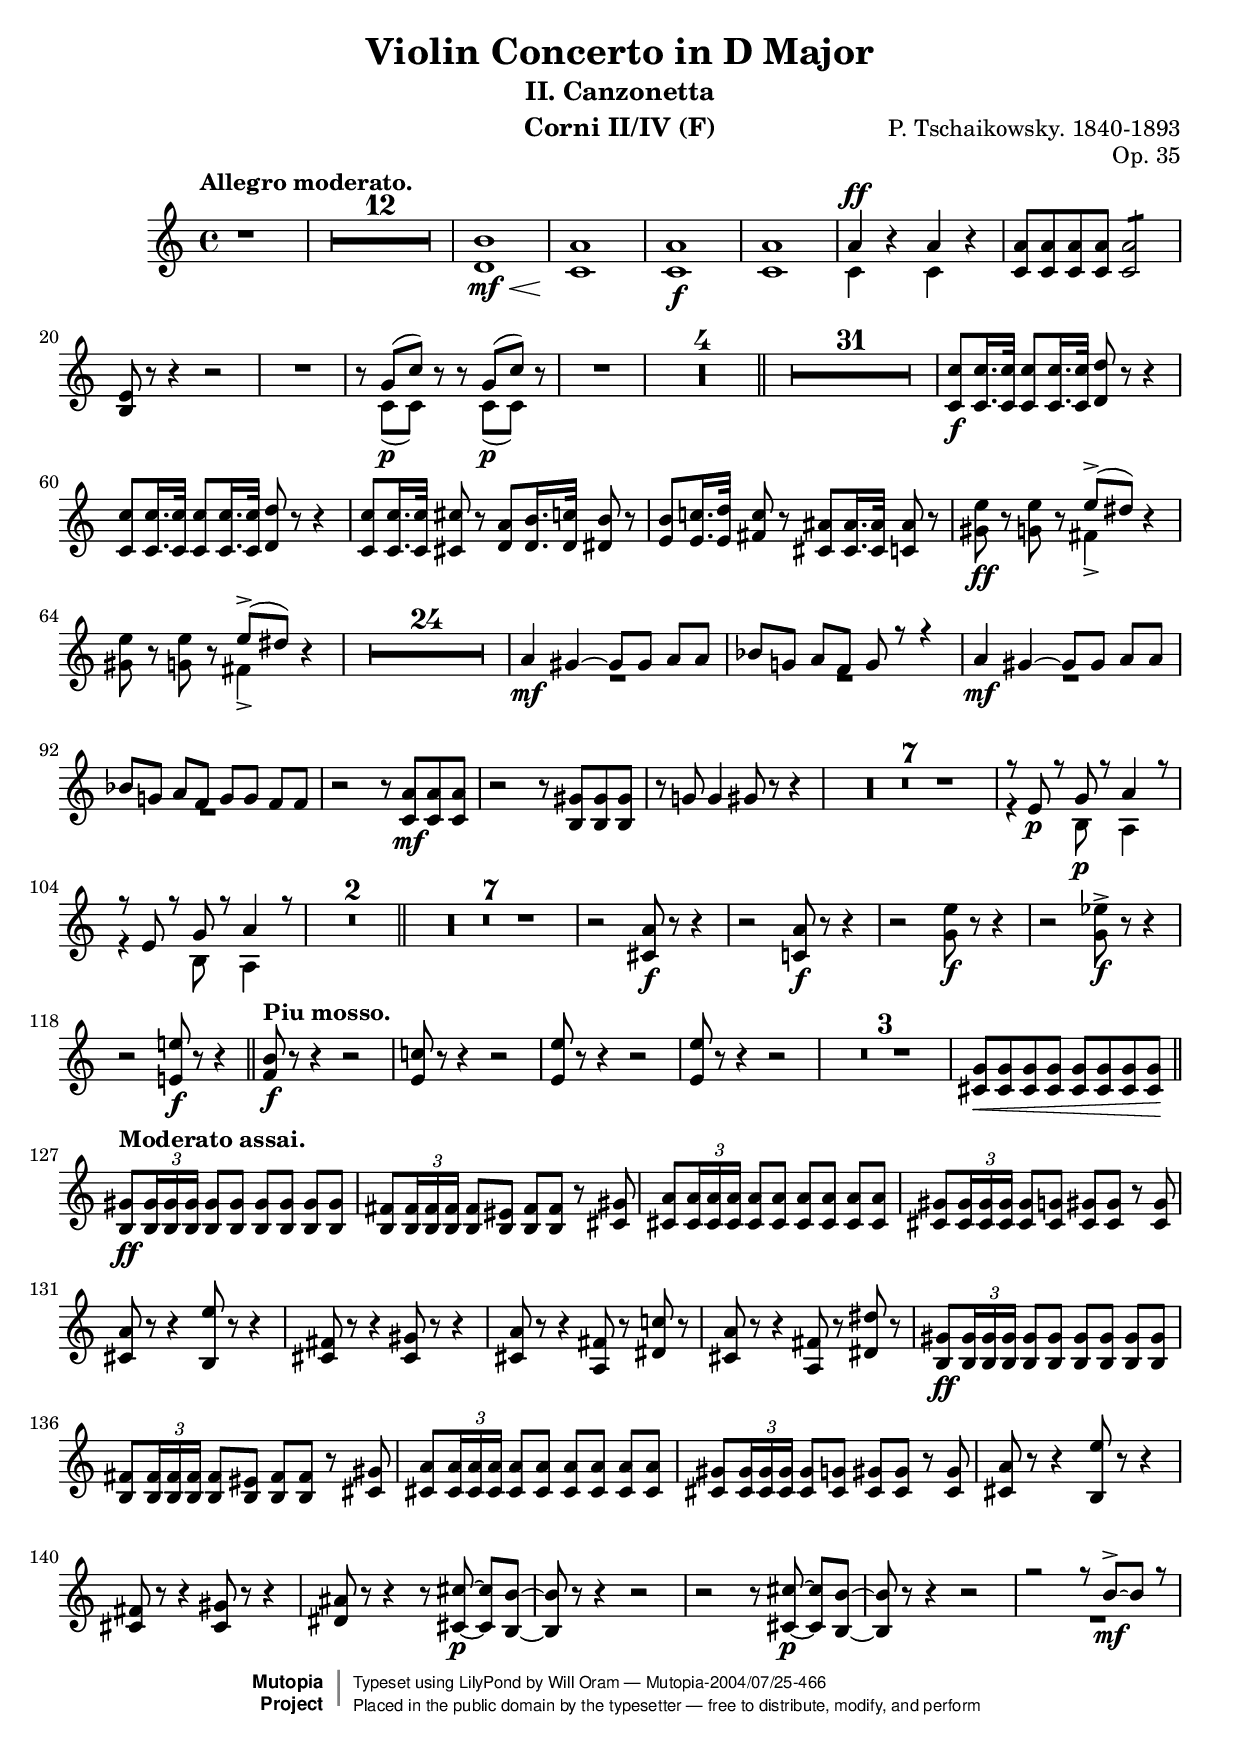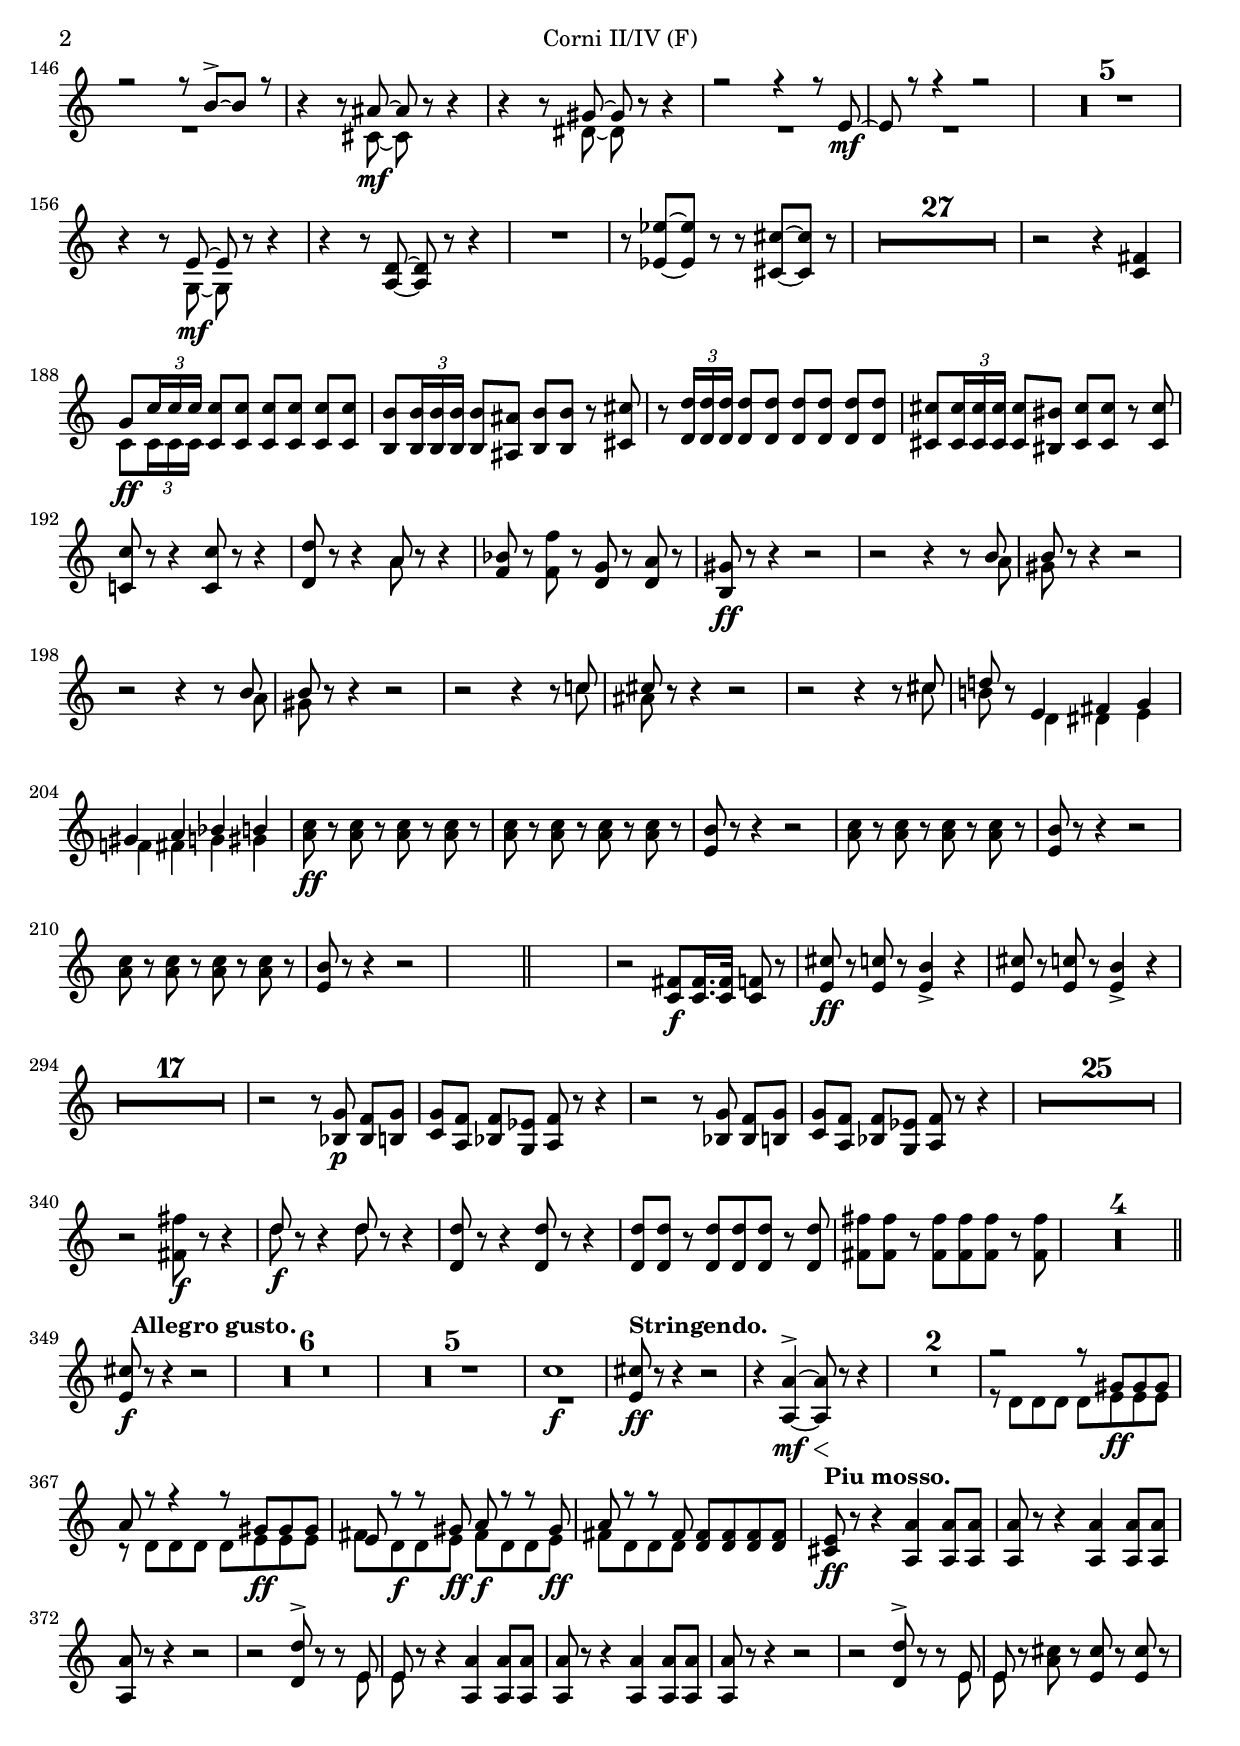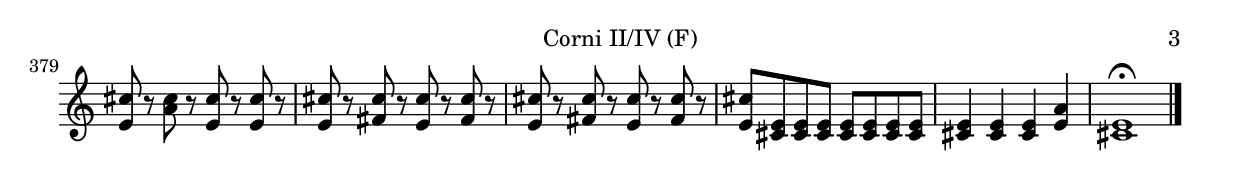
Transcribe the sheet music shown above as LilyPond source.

\version "2.18.0"
\include "english.ly"
\include "../defs.ily"
\include "global.ily"
\include "header.ily"

\version "2.18.0"

theHornssecond =  \relative c' {
	\transposition f'
	\clef "treble"
	\key c \major
	
	\override Staff.TupletBracket.bracket-visibility = ##f
	
	r1
	
	R1*12
	
	< d b' >1\mf\<
	< c a' >\!
	< c a' >\f
	< c a' >
	<< { a'4^\ff } \\ { c,4 } >> r4 << { a'4 } \\ { c,4 } >> r4
	< c a' >8[ < c a' > < c a' > < c a' >] < c a' >2:8
	< b e >8 r r4 r2
	R1
	r8 << { g'8[( c]) } \\ { c,8\p[( c]) } >> r8 r << { g'8[( c]) } \\ { c,8\p[( c]) } >> r
	
	R1*36
	
	< c c' >8\f[ < c c' >16. < c c' >32] < c c' >8[ < c c' >16. < c c' >32] < d d' >8 r r4
	< c c' >8[ < c c' >16. < c c' >32] < c c' >8[ < c c' >16. < c c' >32] < d d' >8 r r4
	< c c' >8[ < c c' >16. < c c' >32] < csharp csharp' >8 r < d a' >8[ < d b' >16. < d c'! >32] < dsharp b' >8 r
	< e b' >8[ < e c'! >16. < e d' >32] < fsharp c' >8 r < csharp asharp' >8[ < csharp asharp' >16.
		< csharp asharp' >32] < c asharp' >8 r
	< gsharp' e' >8\ff r < g e' > r << { e'8[(^> dsharp]) } \\ { fsharp,4_> } >> r4
	< gsharp e' >8 r < g e' > r << { e'8[(^> dsharp]) } \\ { fsharp,4_> } >> r4
	
	R1*24
	
	<< { a4\mf gsharp~ gsharp8[ gsharp] a[ a] } \\ { R1 } >>
	<< { bflat8[ g!] a[ f] g r r4 } \\ { R1 } >>
	<< { a4\mf gsharp~ gsharp8[ gsharp] a[ a] } \\ { R1 } >>
	<< { bflat8[ g!] a[ f] g[ g] f[ f] } \\ { R1 } >>
	r2 r8 < c a' >8\mf[ < c a' > < c a' >]
	r2 r8 < b gsharp' >[ < b gsharp' > < b gsharp' >]
	r8 g'!8 g4 gsharp8 r r4
	
	R1*7
	
	<< { r8 e\p r g r a4 r8 } \\ { r4 s8 b,8\p s a4 s8 } >>
	<< { r8 e' r g r a4 r8 } \\ { r4 s8 b,8 s a4 s8 } >>
	
	R1*9
	
	r2 < csharp a' >8\f r r4
	r2 < c! a' >8\f r r4
	r2 < g' e' >8\f r r4
	r2 < g eflat' >8->\f r r4
	r2 < e! e'! >8\f r r4
	< f b >8\f r r4 r2
	< e c'! >8 r r4 r2
	< e e' >8 r r4 r2
	< e e' >8 r r4 r2
	
	R1*3
	
	< csharp g' >8[\< < csharp g' > < csharp g' > < csharp g' >] < csharp g' >[ < csharp g' >
		< csharp g' > < csharp g' >]\!
	< b gsharp' >\ff[ \tuplet 3/2 { < b gsharp' >16 < b gsharp' > < b gsharp' >] } < b gsharp' >8[ < b gsharp' >]
		< b gsharp' >[ < b gsharp' >] < b gsharp' >[ < b gsharp' >]
	< b fsharp' >[ \tuplet 3/2 { < b fsharp' >16 < b fsharp' > < b fsharp' >] } < b fsharp' >8[ < b esharp >]
		< b fsharp' >[ < b fsharp' >]  r < csharp gsharp' >
	< csharp a' >[ \tuplet 3/2 { < csharp a' >16 < csharp a' > < csharp a' >] } < csharp a' >8[ < csharp a' >]
		< csharp a' >[ < csharp a' >] < csharp a' >[ < csharp a' >]
	< csharp gsharp' >[ \tuplet 3/2 { < csharp gsharp' >16 < csharp gsharp' > < csharp gsharp' >] } < csharp gsharp' >8[
		< csharp g' >] < csharp gsharp' >[ < csharp gsharp' >] r < csharp gsharp' >
	< csharp a' > r r4 < b e' >8 r r4
	< csharp fsharp >8 r r4 < csharp gsharp' >8 r r4
	< csharp a' >8 r r4 < a fsharp' >8 r < dsharp c'! > r
	< csharp a' > r r4 < a fsharp' >8 r < dsharp dsharp' > r
	< b gsharp' >\ff[ \tuplet 3/2 { < b gsharp' >16 < b gsharp' > < b gsharp' >] } < b gsharp' >8[ < b gsharp' >]
		< b gsharp' >[ < b gsharp' >] < b gsharp' >[ < b gsharp' >]
	< b fsharp' >[ \tuplet 3/2 { < b fsharp' >16 < b fsharp' > < b fsharp' >] } < b fsharp' >8[ < b esharp >]
		< b fsharp' >[ < b fsharp' >]  r < csharp gsharp' >
	< csharp a' >[ \tuplet 3/2 { < csharp a' >16 < csharp a' > < csharp a' >] } < csharp a' >8[ < csharp a' >]
		< csharp a' >[ < csharp a' >] < csharp a' >[ < csharp a' >]
	< csharp gsharp' >[ \tuplet 3/2 { < csharp gsharp' >16 < csharp gsharp' > < csharp gsharp' >] } < csharp gsharp' >8[
		< csharp g' >] < csharp gsharp' >[ < csharp gsharp' >] r < csharp gsharp' >
	< csharp a' > r r4 < b e' >8 r r4
	< csharp fsharp >8 r r4 < csharp gsharp' >8 r r4
	< dsharp asharp' >8 r r4 r8 < csharp csharp' >8\p~ < csharp csharp' >[ < b b' >]~
	< b b' > r r4 r2
	r2 r8 < csharp csharp' >8\p~ < csharp csharp' >[ < b b' >]~
	< b b' > r r4 r2
	<< { r2 r8 b'^>\mf[~ b] r8 } \\ { R1 } >>
	<< { r2 r8 b^>[~ b] r8 } \\ { R1 } >>
	r4 r8 << { asharp8~ asharp } \\ { csharp,8\mf~ csharp } >> r8 r4
	r4 r8 << { gsharp'8~ gsharp } \\ { dsharp8~ dsharp } >> r8 r4
	<< { r2 r4 r8 e\mf~ } \\ { R1 } >>
	<< { e8 r r4 r2 } \\ { R1 } >>
	
	R1*5
	
	r4 r8 << { e8~ e } \\ { g,8\mf~ g } >> r r4
	r r8 < a d >8~ < a d > r r4
	R1
	r8 < eflat' eflat' >~ < eflat eflat' > r r < csharp csharp' >~ < csharp csharp' > r
	
	R1*27
	
	r2 r4 < c fsharp >
	<< { g'8[ \tuplet 3/2 { c16 c c] } } \\ { c,8\ff[ \tuplet 3/2 { c16 c c] } } >>
		< c c' >8[ < c c' >] < c c' >[ < c c' >] < c c' >[ < c c' >]
	< b b' >[ \tuplet 3/2 { < b b' >16 < b b' > < b b' >] } < b b' >8[ < asharp asharp' >]
		< b b' >[ < b b' >] r < csharp csharp' >
	r8 \tuplet 3/2 { < d d' >16[ < d d' > < d d' >] } < d d' >8[ < d d' >] < d d' >[ < d d' >] < d d' >[ < d d' >]
	< csharp csharp' >[ \tuplet 3/2 { < csharp csharp' >16 < csharp csharp' > < csharp csharp' >] } < csharp csharp' >8[
		< bsharp bsharp' >] < csharp csharp' >[ < csharp csharp' >] r < csharp csharp' >
	< c! c' > r r4 < c c' >8 r r4
	< d d' >8 r r4 << { a'8 } \\ { a8 } >> r r4
	< f bflat >8 r < f f' > r < d g > r < d a' > r
	< b gsharp' >\ff r r4 r2
	r2 r4 r8 << { b'8 } \\ { a8 } >>
	<< { b8 } \\ { gsharp8 } >> r8 r4 r2
	r2 r4 r8 << { b8 } \\ { a8 } >>
	<< { b8 } \\ { gsharp8 } >> r8 r4 r2
	r2 r4 r8 << { c!8 } \\ { c8 } >>
	<< { csharp8 } \\ { asharp8 } >> r8 r4 r2
	r2 r4 r8 << { csharp8 } \\ { csharp8 } >>
	<< { d!8 } \\ { b!8 } >> r8 << { e,4 fsharp g } \\ { d4 dsharp e } >>
	<< { gsharp4 a bflat b } \\ { f!4 fsharp g gsharp } >>
	< a c >8\ff r < a c > r < a c > r < a c > r
	< a c > r < a c > r < a c > r < a c > r
	< e b' > r r4 r2
	< a c >8 r < a c > r < a c > r < a c > r
	< e b' > r r4 r2
	< a c >8 r < a c > r < a c > r < a c > r
	< e b' > r r4 r2
	
	s1*46
	
	s1*33
	
	r2 < c fsharp >8\f[ < c fsharp >16. < c fsharp >32] < c f >8 r
	< e csharp' >8\ff r < e c' > r < e b' >4-> r
	< e csharp' >8 r < e c' > r < e b' >4-> r
	
	R1*17
	
	r2 r8 < bflat g' >8\p < bflat f' >[ < b g' >]
	< c g' >[ < a f' >] < bflat f' >[ < g eflat' >] < a f' > r r4
	r2 r8 < bflat g' >8 < bflat f' >[ < b g' >]
	< c g' >[ < a f' >] < bflat f' >[ < g eflat' >] < a f' > r r4
	
	R1*25
	
	r2 < fsharp' fsharp' >8\f r r4
	<< { d'8 } \\ { d8\f } >> r8 r4 << { d8 } \\ { d8 } >> r8 r4
	< d, d' >8 r r4 < d d' >8 r r4
	< d d' >8[ < d d' >] r < d d' >[ < d d' > < d d' >] r < d d' >
	< fsharp fsharp' >[ < fsharp fsharp' >] r < fsharp fsharp' >[ < fsharp fsharp' > < fsharp fsharp' >] r < fsharp fsharp' >
	
	R1*4
	
	%%% CODA %%%
	
	< e csharp' >8\f r r4 r2
	
	R1*11
	
	<< { c'1\f } \\ { R1 } >>
	< e, csharp' >8\ff r r4 r2
	r4 < a, a' >4^>\mf~\< < a a' >8\! r r4
	
	R1*2
	
	<< { r2 r8 gsharp'8[ gsharp gsharp] } \\ { r8 d8[ d d] d[ e\ff e e] } >>
	<< { a8 r r4 r8 gsharp[ gsharp gsharp] } \\ { r8 d[ d d] d[ e\ff e e] } >>
	<< { e8 r r gsharp a r r gsharp } \\ { fsharp8[ d\f d e\ff] fsharp\f[ d d e\ff] } >>
	<< { a8 r r fsharp } \\ { fsharp8[ d d d] } >> < d fsharp >8[ < d fsharp > < d fsharp > < d fsharp >]
	< csharp e >\ff r r4 < a a' >4 < a a' >8 < a a' >
	< a a' > r r4 < a a' >4 < a a' >8 < a a' >
	< a a' > r r4 r2
	r2 < d d' >8^> r r << { e8 } \\ { e8 } >>
	<< { e8 } \\ { e8 } >> r r4 < a, a' >4 < a a' >8 < a a' >
	< a a' > r r4 < a a' >4 < a a' >8 < a a' >
	< a a' > r r4 r2
	r2 < d d' >8^> r r << { e8 } \\ { e8 } >>
	<< { e8 } \\ { e8 } >> r < a csharp > r < e csharp' > r < e csharp' > r
	< e csharp' >8 r < a csharp > r < e csharp' > r < e csharp' > r
	< e csharp' > r < fsharp csharp' > r < e csharp' > r < fsharp csharp' > r
	< e csharp' > r < fsharp csharp' > r < e csharp' > r < fsharp csharp' > r
	< e csharp' >8[ < csharp e > < csharp e > < csharp e >] < csharp e >[ < csharp e > < csharp e > < csharp e >]
	< csharp e >4 < csharp e > < csharp e > < e a >
	< csharp e >1\fermata
}


\header {
	instrument = "Corni II/IV (F)"
}
	
\score {
	\context Staff ="corni" <<
      	\barlines
      	\theHornssecond >>
}
